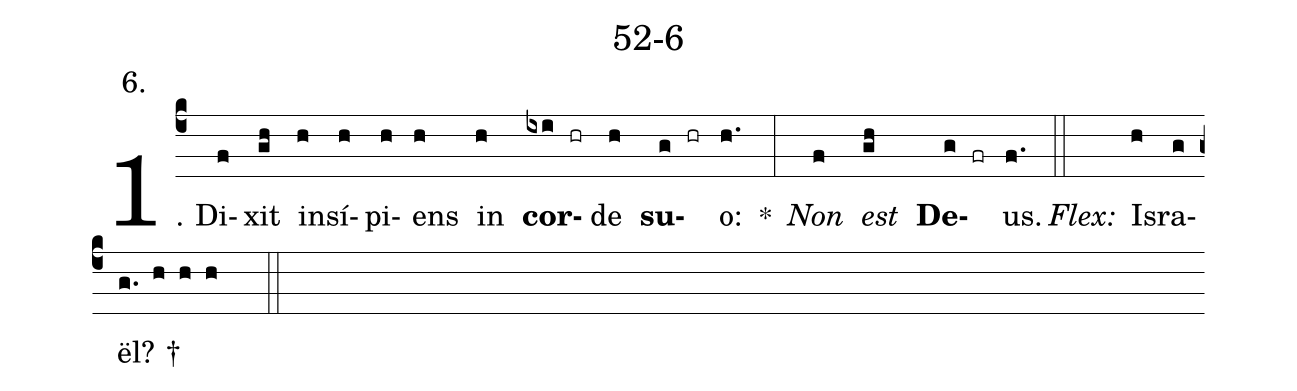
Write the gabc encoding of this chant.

name: 52-6;
annotation: 6.;
%%
(c4)1. Di(f)xit(gh) in(h)sí(h)pi(h)ens(h) in(h) <b>cor</b>(ixi hr)de(h) <b>su</b>(g hr)o:(h.) *(:) <i>Non</i>(f) <i>est</i>(gh) <b>De</b>(g fr)us.(f.) (::)
<i>Flex:</i>()  Is(h)ra(g)ël? †(g. h h h  ::)
